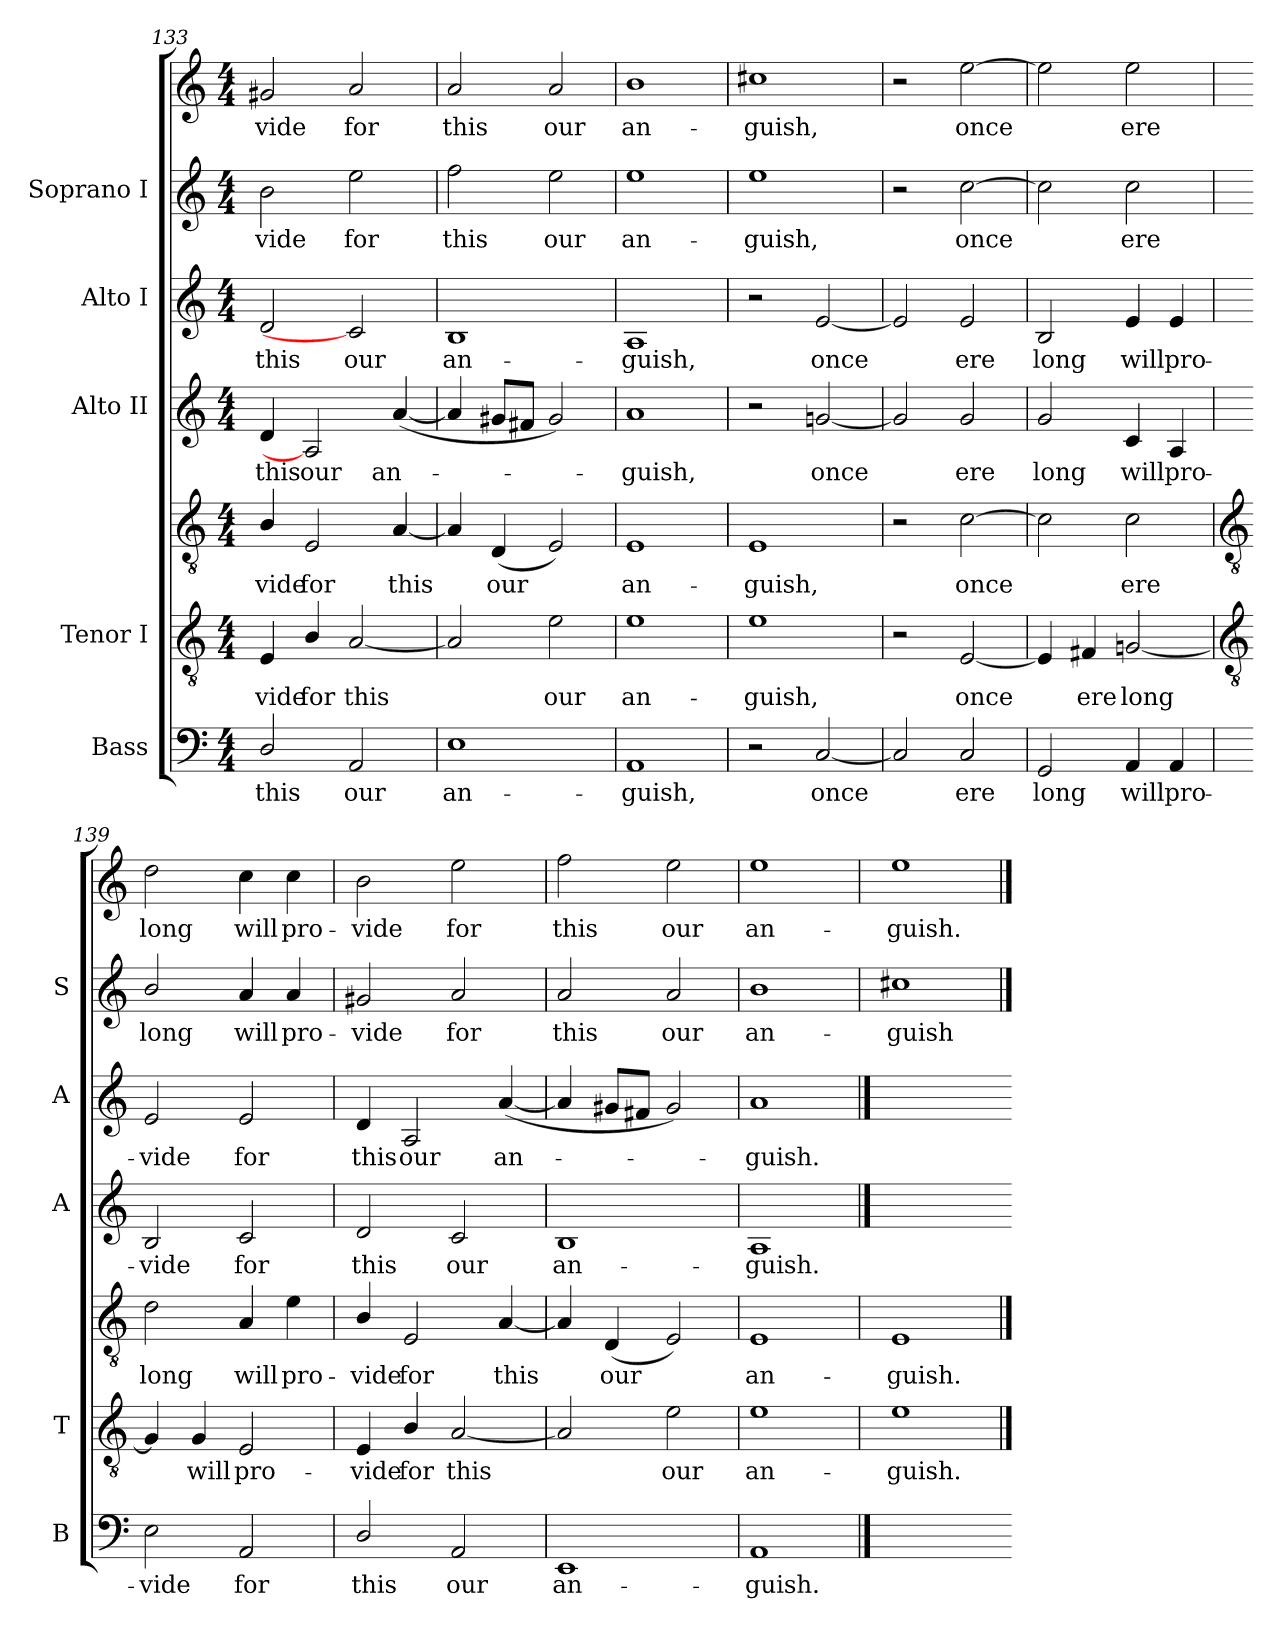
**kern	**text	**kern	**text	**kern	**text	**kern	**text	**kern	**text	**kern	**text	**kern	**text
*part5	*part5	*part4	*part4	*part4	*part4	*part3	*part3	*part2	*part2	*part1	*part1	*part1	*part1
*staff7	*staff7	*staff6	*staff6	*staff5	*staff5	*staff4	*staff4	*staff3	*staff3	*staff2	*staff2	*staff1	*staff1
*I"Bass	*	*I"Tenor I	*	*	*	*I"Alto II	*	*I"Alto I	*	*I"Soprano I	*	*	*
*I'B	*	*I'T	*	*	*	*I'A	*	*I'A	*	*I'S	*	*	*
*clefF4	*	*clefGv2	*	*clefGv2	*	*clefG2	*	*clefG2	*	*clefG2	*	*clefG2	*
*k[]	*	*k[]	*	*k[]	*	*k[]	*	*k[]	*	*k[]	*	*k[]	*
*C:	*	*C:	*	*C:	*	*C:	*	*C:	*	*C:	*	*C:	*
*M4/4	*	*M4/4	*	*M4/4	*	*M4/4	*	*M4/4	*	*M4/4	*	*M4/4	*
=133	=133	=133	=133	=133	=133	=133	=133	=133	=133	=133	=133	=133	=133
!	!LO:LY:b	!	!LO:LY:b	!	!LO:LY:b	!	!LO:LY:b	!	!LO:LY:b	!	!LO:LY:b	!	!LO:LY:b
2D/	this	4E	vide	4B/	-vide	4d	this	2d	this	2b	vide	2g#X	-vide
!	!	!	!LO:LY:b	!	!LO:LY:b	!	!LO:LY:b	!	!	!	!	!	!
.	.	4B/	for	2E	for	2A]	our	.	.	.	.	.	.
!	!LO:LY:b	!	!LO:LY:b	!	!	!	!	!	!LO:LY:b	!	!LO:LY:b	!	!LO:LY:b
2AA	our	[2A	this	.	.	.	.	2c]	our	2ee	for	2a	for
!	!	!	!	!	!LO:LY:b	!	!LO:LY:b	!	!	!	!	!	!
.	.	.	.	[4A	this	(<[4a	an-	.	.	.	.	.	.
=134	=134	=134	=134	=134	=134	=134	=134	=134	=134	=134	=134	=134	=134
!	!LO:LY:b	!	!	!	!	!	!	!	!LO:LY:b	!	!LO:LY:b	!	!LO:LY:b
1E	an-	2A]	.	4A]	.	4a]	.	1B	an-	2ff	this	2a	this
!	!	!	!	!	!LO:LY:b	!	!	!	!	!	!	!	!
.	.	.	.	(<4D	our	8g#XL	.	.	.	.	.	.	.
.	.	.	.	.	.	8f#XJ	.	.	.	.	.	.	.
!	!	!	!LO:LY:b	!	!	!	!	!	!	!	!LO:LY:b	!	!LO:LY:b
.	.	2e	our	2E)	.	2g#)	.	.	.	2ee	our	2a	our
=135	=135	=135	=135	=135	=135	=135	=135	=135	=135	=135	=135	=135	=135
!	!LO:LY:b	!	!LO:LY:b	!	!LO:LY:b	!	!LO:LY:b	!	!LO:LY:b	!	!LO:LY:b	!	!LO:LY:b
1AA	-guish,	1e	-an-	1E	an-	1a	guish,	1A	-guish,	1ee	-an-	1b	an-
=136	=136	=136	=136	=136	=136	=136	=136	=136	=136	=136	=136	=136	=136
!	!	!	!LO:LY:b	!	!LO:LY:b	!	!	!	!	!	!LO:LY:b	!	!LO:LY:b
2r	.	1e	guish,	1E	-guish,	2r	.	2r	.	1ee	guish,	1cc#X	-guish,
!	!LO:LY:b	!	!	!	!	!	!LO:LY:b	!	!LO:LY:b	!	!	!	!
[2C	once	.	.	.	.	[2gn	once	[2e	once	.	.	.	.
=137	=137	=137	=137	=137	=137	=137	=137	=137	=137	=137	=137	=137	=137
2C]	.	2r	.	2r	.	2g]	.	2e]	.	2r	.	2r	.
!	!LO:LY:b	!	!LO:LY:b	!	!LO:LY:b	!	!LO:LY:b	!	!LO:LY:b	!	!LO:LY:b	!	!LO:LY:b
2C	ere	[2E	once	[2c	once	2g	ere	2e	ere	[2cc	once	[2ee	once
!!LO:LB:g=z
=138	=138	=138	=138	=138	=138	=138	=138	=138	=138	=138	=138	=138	=138
!	!LO:LY:b	!	!	!	!	!	!LO:LY:b	!	!LO:LY:b	!	!	!	!
2GG	long	4E]	.	2c]	.	2g	long	2B	long	2cc]	.	2ee]	.
!	!	!	!LO:LY:b	!	!	!	!	!	!	!	!	!	!
.	.	4F#X	ere	.	.	.	.	.	.	.	.	.	.
!	!LO:LY:b	!	!LO:LY:b	!	!LO:LY:b	!	!LO:LY:b	!	!LO:LY:b	!	!LO:LY:b	!	!LO:LY:b
4AA	will	[2Gn	long	2c	ere	4c	will	4e	will	2cc	ere	2ee	ere
!	!LO:LY:b	!	!	!	!	!	!LO:LY:b	!	!LO:LY:b	!	!	!	!
4AA	pro-	.	.	.	.	4A	pro-	4e	pro-	.	.	.	.
!!LO:LB:g=z
=139	=139	=139	=139	=139	=139	=139	=139	=139	=139	=139	=139	=139	=139
*	*	*clefGv2	*	*clefGv2	*	*	*	*	*	*	*	*	*
!	!LO:LY:b	!	!	!	!LO:LY:b	!	!LO:LY:b	!	!LO:LY:b	!	!LO:LY:b	!	!LO:LY:b
2E	-vide	4G]	.	2d	long	2B	-vide	2e	-vide	2b/	-long	2dd	long
!	!	!	!LO:LY:b	!	!	!	!	!	!	!	!	!	!
.	.	4G	-will	.	.	.	.	.	.	.	.	.	.
!	!LO:LY:b	!	!LO:LY:b	!	!LO:LY:b	!	!LO:LY:b	!	!LO:LY:b	!	!LO:LY:b	!	!LO:LY:b
2AA	for	2E	pro-	4A	will	2c	for	2e	for	4a	will	4cc	will
!	!	!	!	!	!LO:LY:b	!	!	!	!	!	!LO:LY:b	!	!LO:LY:b
.	.	.	.	4e	pro-	.	.	.	.	4a	pro-	4cc	pro-
=140	=140	=140	=140	=140	=140	=140	=140	=140	=140	=140	=140	=140	=140
!	!LO:LY:b	!	!LO:LY:b	!	!LO:LY:b	!	!LO:LY:b	!	!LO:LY:b	!	!LO:LY:b	!	!LO:LY:b
2D/	this	4E	vide	4B/	-vide	2d	this	4d	this	2g#X	vide	2b	-vide
!	!	!	!LO:LY:b	!	!LO:LY:b	!	!	!	!LO:LY:b	!	!	!	!
.	.	4B/	for	2E	for	.	.	2A	our	.	.	.	.
!	!LO:LY:b	!	!LO:LY:b	!	!	!	!LO:LY:b	!	!	!	!LO:LY:b	!	!LO:LY:b
2AA	our	[2A	this	.	.	2c	our	.	.	2a	for	2ee	for
!	!	!	!	!	!LO:LY:b	!	!	!	!LO:LY:b	!	!	!	!
.	.	.	.	[4A	this	.	.	(<[4a	an-	.	.	.	.
=141	=141	=141	=141	=141	=141	=141	=141	=141	=141	=141	=141	=141	=141
!	!LO:LY:b	!	!	!	!	!	!LO:LY:b	!	!	!	!LO:LY:b	!	!LO:LY:b
1EE	an-	2A]	.	4A]	.	1B	an-	4a]	.	2a	this	2ff	this
!	!	!	!	!	!LO:LY:b	!	!	!	!	!	!	!	!
.	.	.	.	(<4D	our	.	.	8g#XL	.	.	.	.	.
.	.	.	.	.	.	.	.	8f#XJ	.	.	.	.	.
!	!	!	!LO:LY:b	!	!	!	!	!	!	!	!LO:LY:b	!	!LO:LY:b
.	.	2e	our	2E)	.	.	.	2g#)	.	2a	our	2ee	our
=142	=142	=142	=142	=142	=142	=142	=142	=142	=142	=142	=142	=142	=142
!	!LO:LY:b	!	!LO:LY:b	!	!LO:LY:b	!	!LO:LY:b	!	!LO:LY:b	!	!LO:LY:b	!	!LO:LY:b
1AA	-guish.	1e	-an-	1E	an-	1A	-guish.	1a	guish.	1b	-an-	1ee	an-
==143	=143	=143	=143	=143	=143	==143	=143	==143	=143	=143	=143	=143	=143
!	!	!	!LO:LY:b	!	!LO:LY:b	!	!	!	!	!	!LO:LY:b	!	!LO:LY:b
1ryy	.	1e	guish.	1E	-guish.	1ryy	.	1ryy	.	1cc#X	guish	1ee	-guish.
=	==	==	==	==	==	=	==	=	==	==	==	==	==
*-	*-	*-	*-	*-	*-	*-	*-	*-	*-	*-	*-	*-	*-
